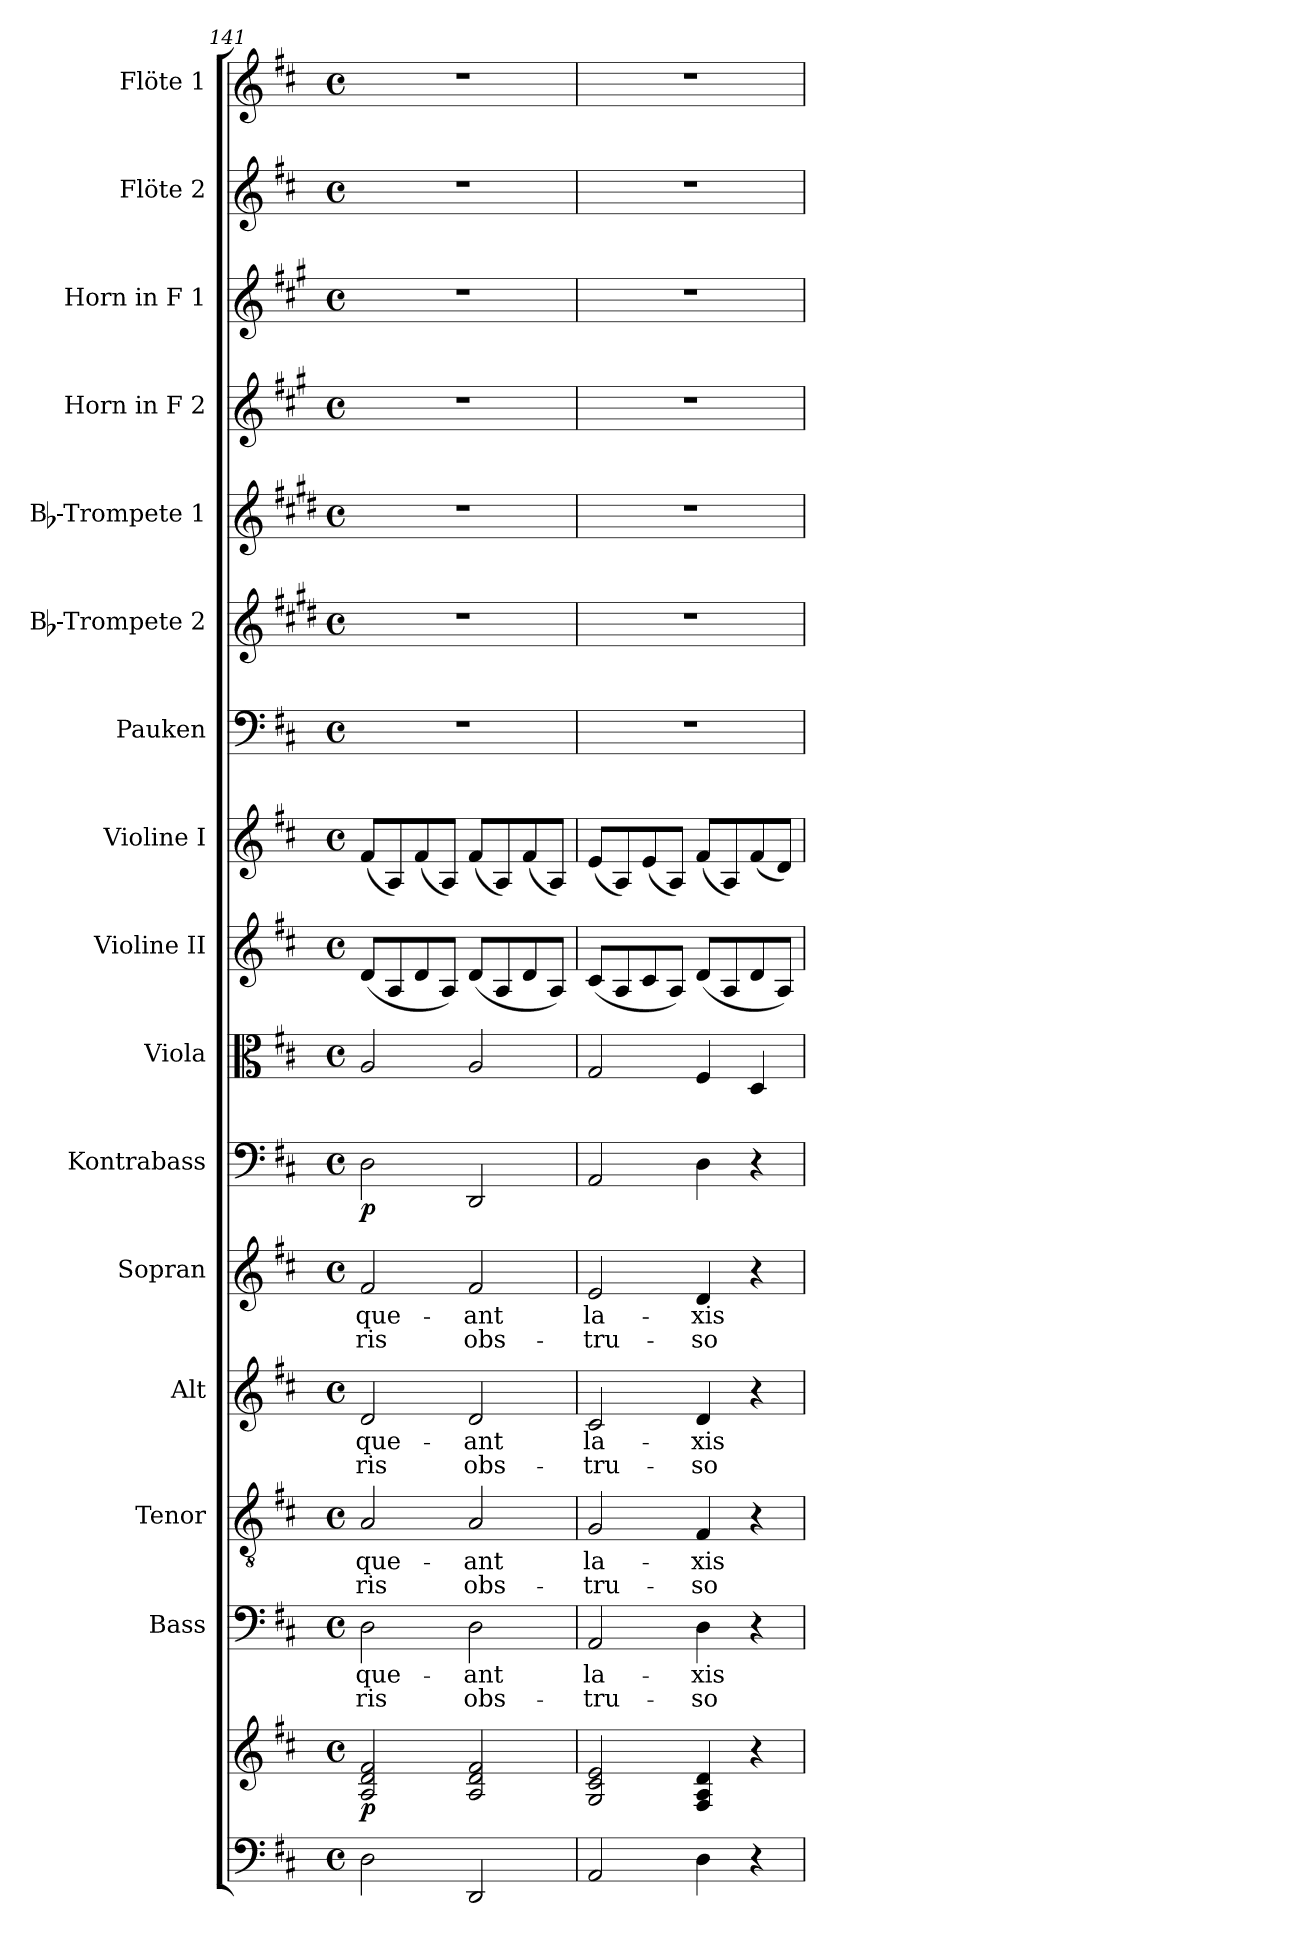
**kern	**kern	**dynam	**kern	**text	**text	**kern	**text	**text	**kern	**text	**text	**kern	**text	**text	**kern	**dynam	**kern	**kern	**kern	**kern	**kern	**kern	**kern	**kern	**kern	**kern
*part16	*part16	*part16	*part15	*part15	*part15	*part14	*part14	*part14	*part13	*part13	*part13	*part12	*part12	*part12	*part11	*part11	*part10	*part9	*part8	*part7	*part6	*part5	*part4	*part3	*part2	*part1
*staff17	*staff16	*staff16/17	*staff15	*staff15	*staff15	*staff14	*staff14	*staff14	*staff13	*staff13	*staff13	*staff12	*staff12	*staff12	*staff11	*staff11	*staff10	*staff9	*staff8	*staff7	*staff6	*staff5	*staff4	*staff3	*staff2	*staff1
*	*	*	*I"Bass	*	*	*I"Tenor	*	*	*I"Alt	*	*	*I"Sopran	*	*	*I"Kontrabass	*	*I"Viola	*I"Violine II	*I"Violine I	*I"Pauken	*I"Bb-Trompete 2	*I"Bb-Trompete 1	*I"Horn in F 2	*I"Horn in F 1	*I"Flöte 2	*I"Flöte 1
*	*	*	*I'B.	*	*	*I'T.	*	*	*I'A.	*	*	*I'S.	*	*	*I'Kb.	*	*I'Vla.	*I'Vl. II	*I'Vl. I	*I'Pk.	*I'Bb Trp. 2	*I'Bb Trp. 1	*	*	*I'Fl. 2	*I'Fl. 1
*clefF4	*clefG2	*	*clefF4	*	*	*clefGv2	*	*	*clefG2	*	*	*clefG2	*	*	*clefF4	*	*clefC3	*clefG2	*clefG2	*clefF4	*clefG2	*clefG2	*clefG2	*clefG2	*clefG2	*clefG2
*	*	*	*	*	*	*	*	*	*	*	*	*	*	*	*ITrd7c12	*	*	*	*	*	*ITrd1c2	*ITrd1c2	*ITrd4c7	*ITrd4c7	*	*
*k[f#c#]	*k[f#c#]	*	*k[f#c#]	*	*	*k[f#c#]	*	*	*k[f#c#]	*	*	*k[f#c#]	*	*	*k[f#c#]	*	*k[f#c#]	*k[f#c#]	*k[f#c#]	*k[f#c#]	*k[f#c#]	*k[f#c#]	*k[f#c#]	*k[f#c#]	*k[f#c#]	*k[f#c#]
*D:	*D:	*	*D:	*	*	*D:	*	*	*D:	*	*	*D:	*	*	*D:	*	*D:	*D:	*D:	*D:	*D:	*D:	*D:	*D:	*D:	*D:
*M4/4	*M4/4	*	*M4/4	*	*	*M4/4	*	*	*M4/4	*	*	*M4/4	*	*	*M4/4	*	*M4/4	*M4/4	*M4/4	*M4/4	*M4/4	*M4/4	*M4/4	*M4/4	*M4/4	*M4/4
*met(c)	*met(c)	*	*met(c)	*	*	*met(c)	*	*	*met(c)	*	*	*met(c)	*	*	*met(c)	*	*met(c)	*met(c)	*met(c)	*met(c)	*met(c)	*met(c)	*met(c)	*met(c)	*met(c)	*met(c)
=141	=141	=141	=141	=141	=141	=141	=141	=141	=141	=141	=141	=141	=141	=141	=141	=141	=141	=141	=141	=141	=141	=141	=141	=141	=141	=141
!	!	!LO:DY:b	!	!LO:LY:b	!LO:LY:b	!	!LO:LY:b	!LO:LY:b	!	!LO:LY:b	!LO:LY:b	!	!LO:LY:b	!LO:LY:b	!	!LO:DY:b	!	!	!	!	!	!	!	!	!	!
2D\	2A/ 2d/ 2f#/	p	2D\	que-	-ris	2A/	que-	-ris	2d/	que-	-ris	2f#/	que-	-ris	2DD\	p	2A/	(<8d/L	(<8f#/L	1r	1r	1r	1r	1r	1r	1r
.	.	.	.	.	.	.	.	.	.	.	.	.	.	.	.	.	.	8A/	8A/)	.	.	.	.	.	.	.
.	.	.	.	.	.	.	.	.	.	.	.	.	.	.	.	.	.	8d/	(<8f#/	.	.	.	.	.	.	.
.	.	.	.	.	.	.	.	.	.	.	.	.	.	.	.	.	.	8A/J)	8A/J)	.	.	.	.	.	.	.
!	!	!	!	!LO:LY:b	!LO:LY:b	!	!LO:LY:b	!LO:LY:b	!	!LO:LY:b	!LO:LY:b	!	!LO:LY:b	!LO:LY:b	!	!	!	!	!	!	!	!	!	!	!	!
2DD/	2A/ 2d/ 2f#/	.	2D\	-ant	obs-	2A/	-ant	obs-	2d/	-ant	obs-	2f#/	-ant	obs-	2DDD/	.	2A/	(<8d/L	(<8f#/L	.	.	.	.	.	.	.
.	.	.	.	.	.	.	.	.	.	.	.	.	.	.	.	.	.	8A/	8A/)	.	.	.	.	.	.	.
.	.	.	.	.	.	.	.	.	.	.	.	.	.	.	.	.	.	8d/	(<8f#/	.	.	.	.	.	.	.
.	.	.	.	.	.	.	.	.	.	.	.	.	.	.	.	.	.	8A/J)	8A/J)	.	.	.	.	.	.	.
=142	=142	=142	=142	=142	=142	=142	=142	=142	=142	=142	=142	=142	=142	=142	=142	=142	=142	=142	=142	=142	=142	=142	=142	=142	=142	=142
!	!	!	!	!LO:LY:b	!LO:LY:b	!	!LO:LY:b	!LO:LY:b	!	!LO:LY:b	!LO:LY:b	!	!LO:LY:b	!LO:LY:b	!	!	!	!	!	!	!	!	!	!	!	!
2AA/	2G/ 2c#/ 2e/	.	2AA/	la-	-tru-	2G/	la-	-tru-	2c#/	la-	-tru-	2e/	la-	-tru-	2AAA/	.	2G/	(<8c#/L	(<8e/L	1r	1r	1r	1r	1r	1r	1r
.	.	.	.	.	.	.	.	.	.	.	.	.	.	.	.	.	.	8A/	8A/)	.	.	.	.	.	.	.
.	.	.	.	.	.	.	.	.	.	.	.	.	.	.	.	.	.	8c#/	(<8e/	.	.	.	.	.	.	.
.	.	.	.	.	.	.	.	.	.	.	.	.	.	.	.	.	.	8A/J)	8A/J)	.	.	.	.	.	.	.
!	!	!	!	!LO:LY:b	!LO:LY:b	!	!LO:LY:b	!LO:LY:b	!	!LO:LY:b	!LO:LY:b	!	!LO:LY:b	!LO:LY:b	!	!	!	!	!	!	!	!	!	!	!	!
4D\	4F#/ 4A/ 4d/	.	4D\	-xis	-so	4F#/	-xis	-so	4d/	-xis	-so	4d/	-xis	-so	4DD\	.	4F#/	(<8d/L	(<8f#/L	.	.	.	.	.	.	.
.	.	.	.	.	.	.	.	.	.	.	.	.	.	.	.	.	.	8A/	8A/)	.	.	.	.	.	.	.
4r	4r	.	4r	.	.	4r	.	.	4r	.	.	4r	.	.	4r	.	4D/	8d/	(<8f#/	.	.	.	.	.	.	.
.	.	.	.	.	.	.	.	.	.	.	.	.	.	.	.	.	.	8A/J)	8d/J)	.	.	.	.	.	.	.
=	=	=	=	=	=	=	=	=	=	=	=	=	=	=	=	=	=	=	=	=	=	=	=	=	=	=
*-	*-	*-	*-	*-	*-	*-	*-	*-	*-	*-	*-	*-	*-	*-	*-	*-	*-	*-	*-	*-	*-	*-	*-	*-	*-	*-
